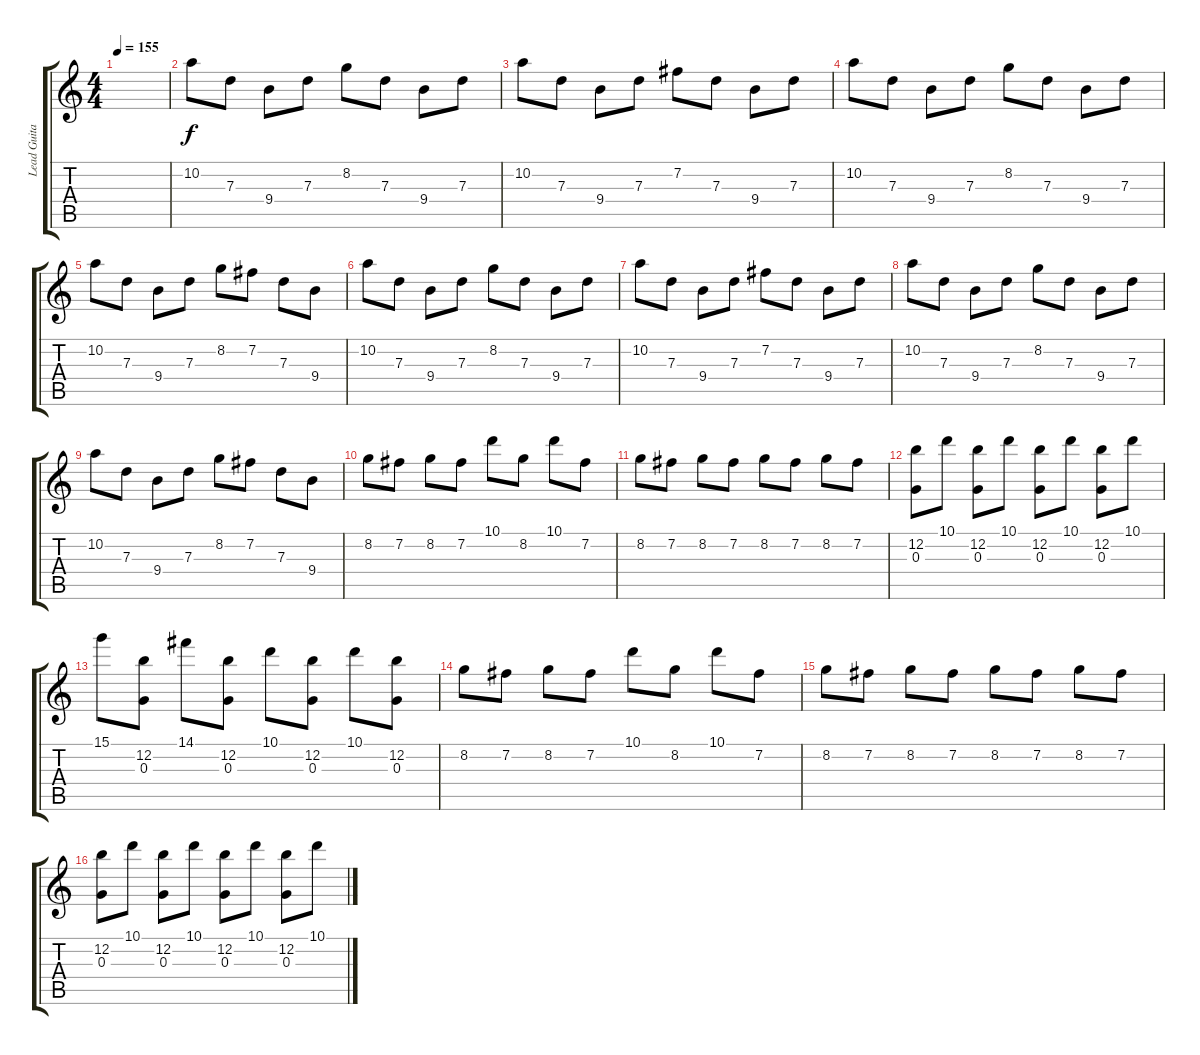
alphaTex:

\track ("Lead Guitar" "Lead Guita") {instrument distortionguitar}
\staff {score tabs}
\tuning (E4 B3 G3 D3 A2 D2) {hide}
\ts (4 4)
\tempo 155
\clef g2
\ks c
|
10.2.8 7.3.8 9.4.8 7.3.8 8.2.8 7.3.8 9.4.8 7.3.8 |
10.2.8 7.3.8 9.4.8 7.3.8 7.2.8 7.3.8 9.4.8 7.3.8 |
10.2.8 7.3.8 9.4.8 7.3.8 8.2.8 7.3.8 9.4.8 7.3.8 |
10.2.8 7.3.8 9.4.8 7.3.8 8.2.8 7.2.8 7.3.8 9.4.8 |
10.2.8 7.3.8 9.4.8 7.3.8 8.2.8 7.3.8 9.4.8 7.3.8 |
10.2.8 7.3.8 9.4.8 7.3.8 7.2.8 7.3.8 9.4.8 7.3.8 |
10.2.8 7.3.8 9.4.8 7.3.8 8.2.8 7.3.8 9.4.8 7.3.8 |
10.2.8 7.3.8 9.4.8 7.3.8 8.2.8 7.2.8 7.3.8 9.4.8 |
8.2.8 7.2.8 8.2.8 7.2.8 10.1.8 8.2.8 10.1.8 7.2.8 |
8.2.8 7.2.8 8.2.8 7.2.8 8.2.8 7.2.8 8.2.8 7.2.8 |
(12.2 0.3).8 10.1.8 (12.2 0.3).8 10.1.8 (12.2 0.3).8 10.1.8 (12.2 0.3).8 10.1.8 |
15.1.8 (12.2 0.3).8 14.1.8 (12.2 0.3).8 10.1.8 (12.2 0.3).8 10.1.8 (12.2 0.3).8 |
8.2.8 7.2.8 8.2.8 7.2.8 10.1.8 8.2.8 10.1.8 7.2.8 |
8.2.8 7.2.8 8.2.8 7.2.8 8.2.8 7.2.8 8.2.8 7.2.8 |
(12.2 0.3).8 10.1.8 (12.2 0.3).8 10.1.8 (12.2 0.3).8 10.1.8 (12.2 0.3).8 10.1.8
